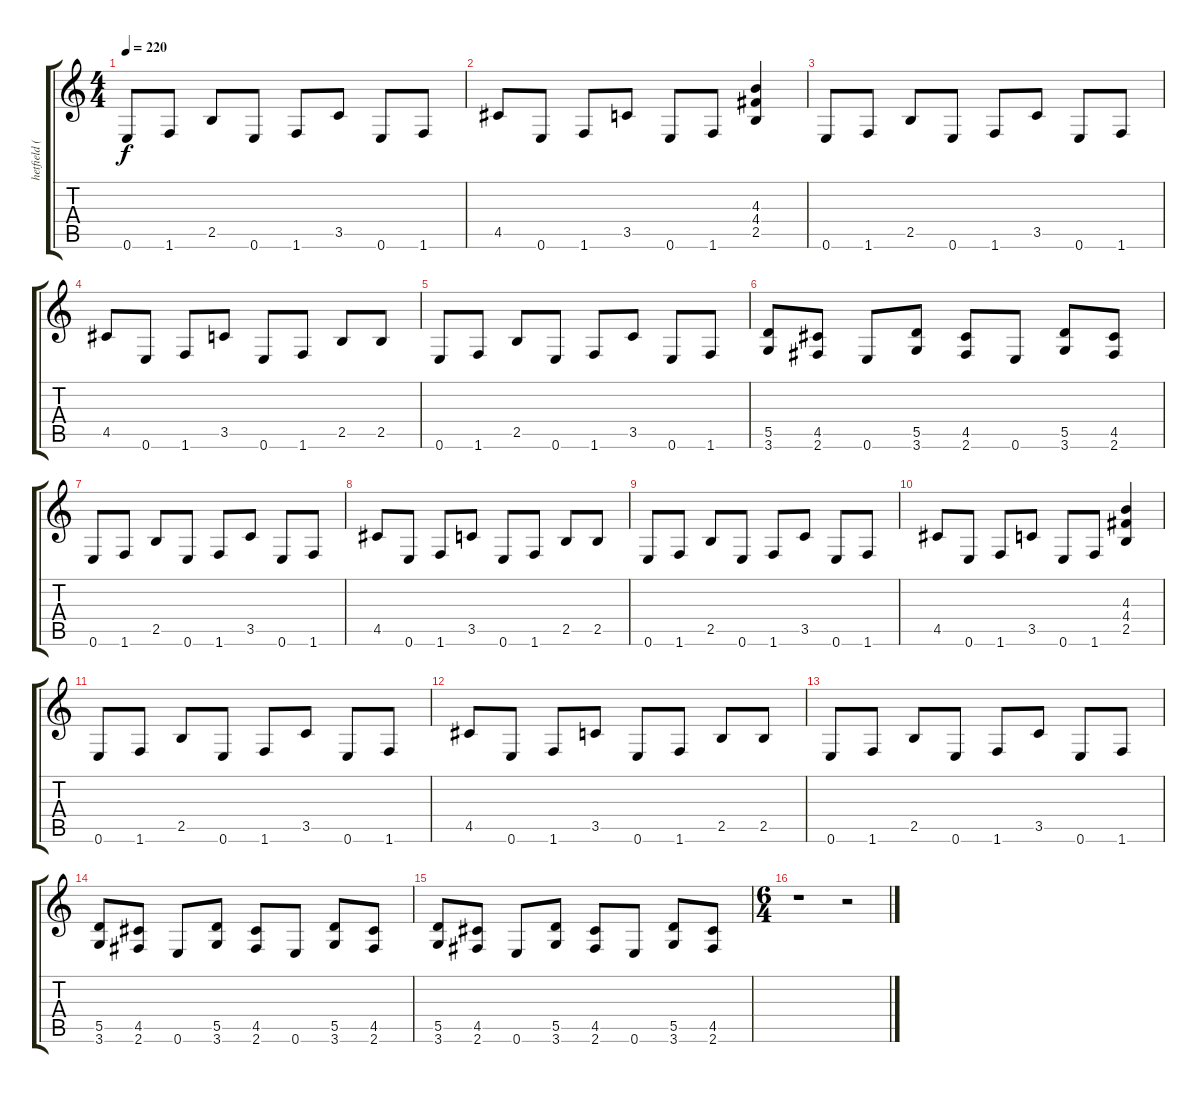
\track ("hetfield (dist.)" "hetfield (") {instrument distortionguitar}
\staff {score tabs}
\tuning (E4 B3 G3 D3 A2 E2) {hide}
\ts (4 4)
\tempo 220
\clef g2
\ks c
0.6.8{dy f} 1.6.8 2.5.8 0.6.8 1.6.8 3.5.8 0.6.8 1.6.8 |
4.5.8 0.6.8 1.6.8 3.5.8 0.6.8 1.6.8 (4.3 4.4 2.5).4 |
0.6.8 1.6.8 2.5.8 0.6.8 1.6.8 3.5.8 0.6.8 1.6.8 |
4.5.8 0.6.8 1.6.8 3.5.8 0.6.8 1.6.8 2.5.8 2.5.8 |
0.6.8 1.6.8 2.5.8 0.6.8 1.6.8 3.5.8 0.6.8 1.6.8 |
(5.5 3.6).8 (4.5 2.6).8 0.6.8 (5.5 3.6).8 (4.5 2.6).8 0.6.8 (5.5 3.6).8 (4.5 2.6).8 |
0.6.8 1.6.8 2.5.8 0.6.8 1.6.8 3.5.8 0.6.8 1.6.8 |
4.5.8 0.6.8 1.6.8 3.5.8 0.6.8 1.6.8 2.5.8 2.5.8 |
0.6.8 1.6.8 2.5.8 0.6.8 1.6.8 3.5.8 0.6.8 1.6.8 |
4.5.8 0.6.8 1.6.8 3.5.8 0.6.8 1.6.8 (4.3 4.4 2.5).4 |
0.6.8 1.6.8 2.5.8 0.6.8 1.6.8 3.5.8 0.6.8 1.6.8 |
4.5.8 0.6.8 1.6.8 3.5.8 0.6.8 1.6.8 2.5.8 2.5.8 |
0.6.8 1.6.8 2.5.8 0.6.8 1.6.8 3.5.8 0.6.8 1.6.8 |
(5.5 3.6).8 (4.5 2.6).8 0.6.8 (5.5 3.6).8 (4.5 2.6).8 0.6.8 (5.5 3.6).8 (4.5 2.6).8 |
(5.5 3.6).8 (4.5 2.6).8 0.6.8 (5.5 3.6).8 (4.5 2.6).8 0.6.8 (5.5 3.6).8 (4.5 2.6).8 |
\ts (6 4)
r.1 r.2
